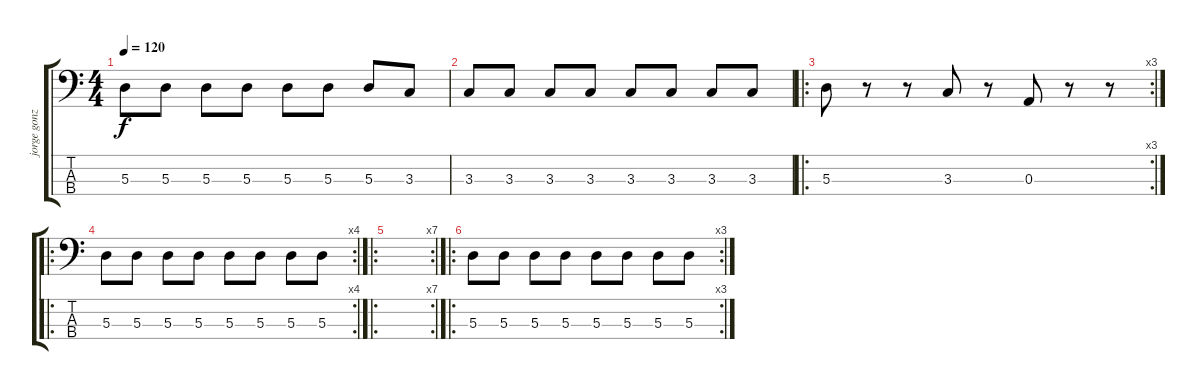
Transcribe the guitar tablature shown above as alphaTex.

\track ("jorge gonzalez" "jorge gonz") {instrument electricbassfinger}
\staff {score tabs}
\tuning (G2 D2 A1 E1) {hide}
\ts (4 4)
\tempo 120
\clef f4
\ks c
5.3.8{dy f} 5.3.8 5.3.8 5.3.8 5.3.8 5.3.8 5.3.8 3.3.8 |
3.3.8 3.3.8 3.3.8 3.3.8 3.3.8 3.3.8 3.3.8 3.3.8 |
\ro
\rc 3
5.3.8 r.8 r.8 3.3.8 r.8 0.3.8 r.8 r.8 |
\ro
\rc 4
5.3.8 5.3.8 5.3.8 5.3.8 5.3.8 5.3.8 5.3.8 5.3.8 |
\ro
\rc 7
|
\ro
\rc 3
5.3.8 5.3.8 5.3.8 5.3.8 5.3.8 5.3.8 5.3.8 5.3.8
